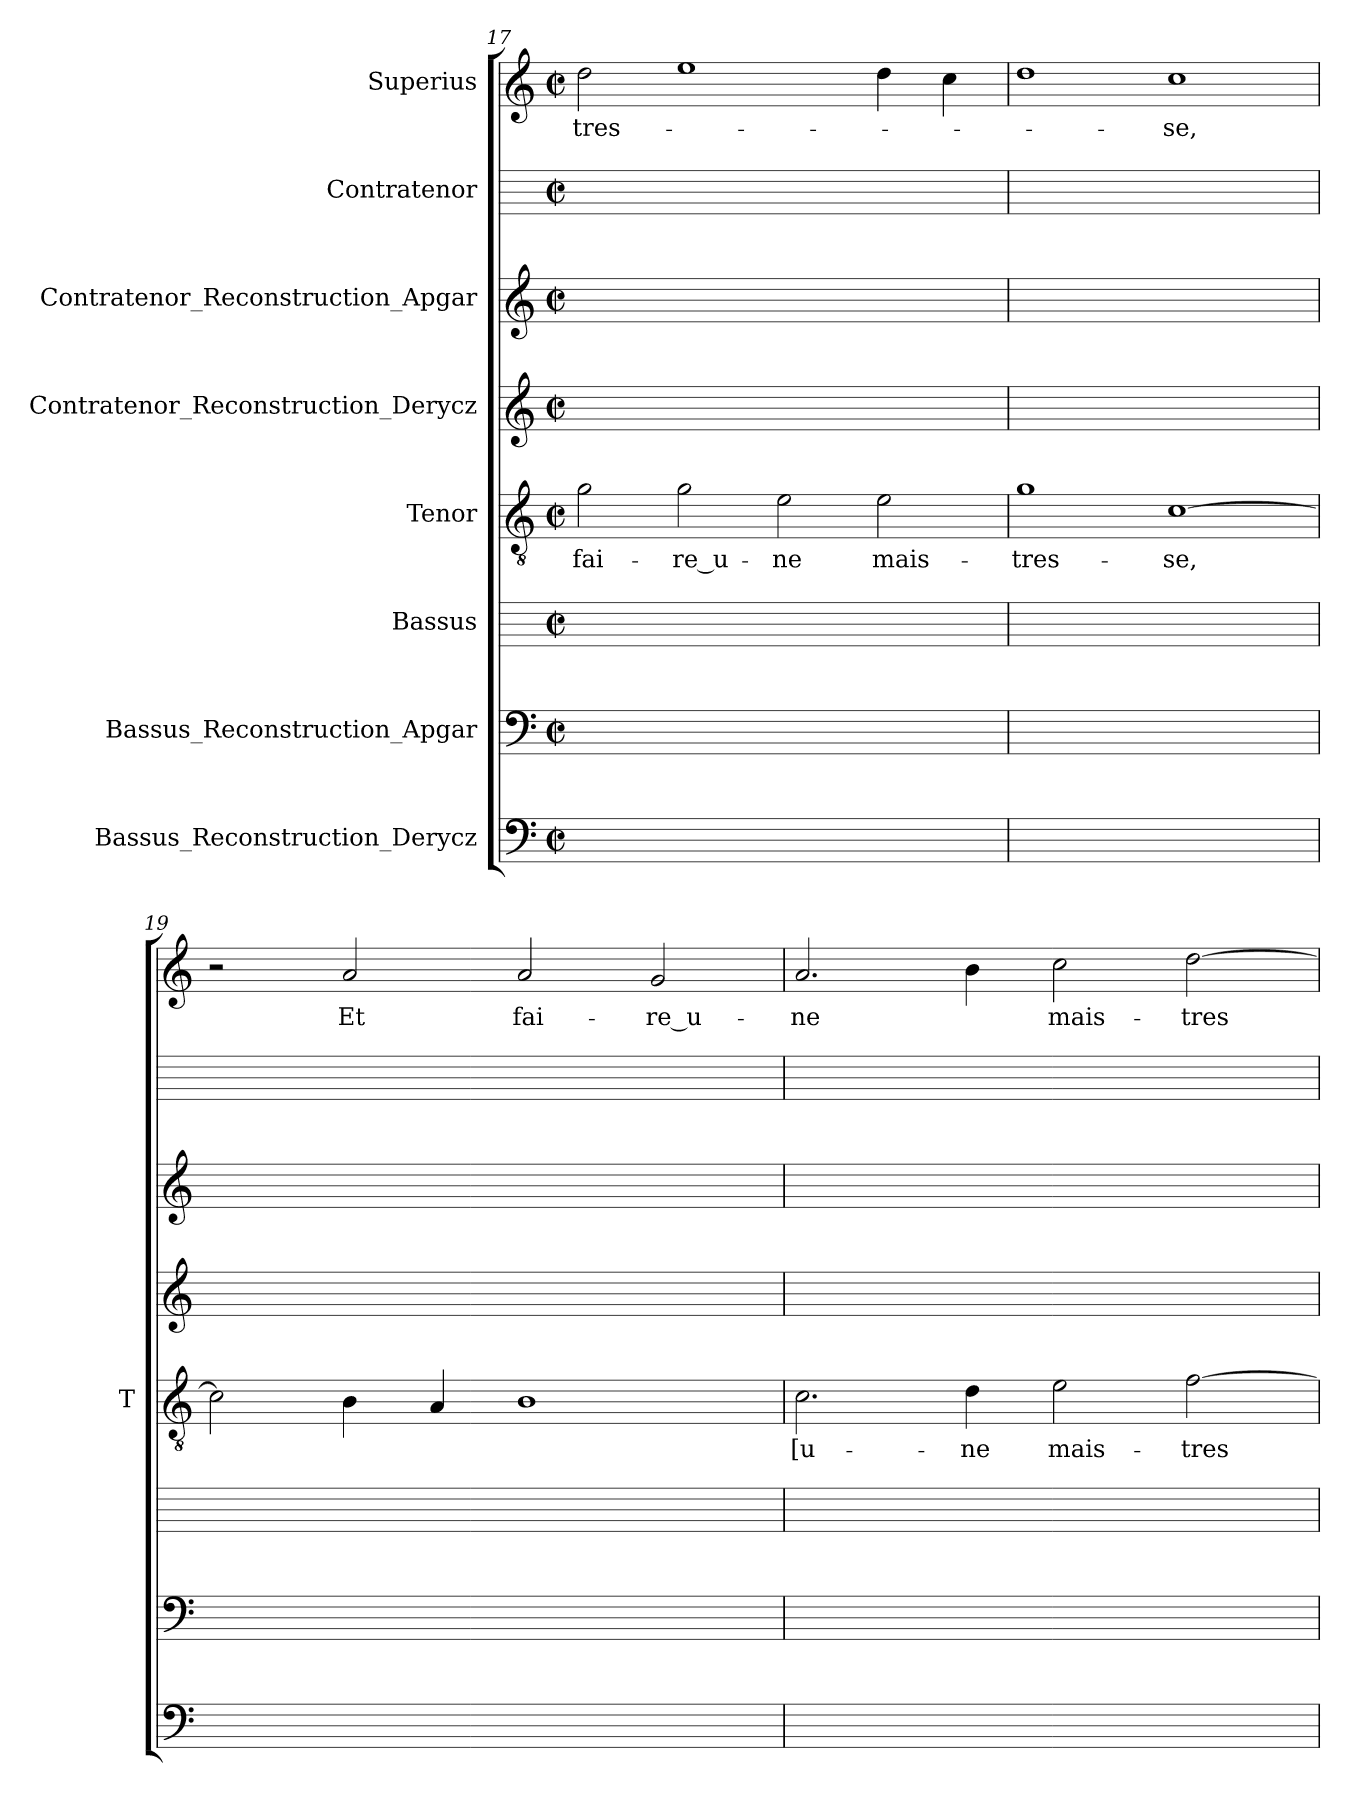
**kern	**kern	**kern	**kern	**text	**kern	**kern	**kern	**kern	**text
*part8	*part7	*part6	*part5	*part5	*part4	*part3	*part2	*part1	*part1
*staff8	*staff7	*staff6	*staff5	*staff5	*staff4	*staff3	*staff2	*staff1	*staff1
*I"Bassus_Reconstruction_Derycz	*I"Bassus_Reconstruction_Apgar	*I"Bassus	*I"Tenor	*	*I"Contratenor_Reconstruction_Derycz	*I"Contratenor_Reconstruction_Apgar	*I"Contratenor	*I"Superius	*
*	*	*	*I'T	*	*	*	*	*	*
*clefF4	*clefF4	*	*clefGv2	*	*clefG2	*clefG2	*	*clefG2	*
*k[]	*k[]	*	*k[]	*	*k[]	*k[]	*	*k[]	*
*C:	*C:	*	*C:	*	*C:	*C:	*	*C:	*
*M2/2	*M2/2	*M2/2	*M2/2	*	*M2/2	*M2/2	*M2/2	*M2/2	*
*met(c|)	*met(c|)	*met(c|)	*met(c|)	*	*met(c|)	*met(c|)	*met(c|)	*met(c|)	*
=17	=17	=17	=17	=17	=17	=17	=17	=17	=17
0ryy	0ryy	0ryy	2g	fai-	0ryy	0ryy	0ryy	2dd	tres-
.	.	.	2g	re_u-	.	.	.	1ee	.
.	.	.	2e	-ne	.	.	.	.	.
.	.	.	2e	mais-	.	.	.	4dd	.
.	.	.	.	.	.	.	.	4cc	.
=18	=18	=18	=18	=18	=18	=18	=18	=18	=18
0ryy	0ryy	0ryy	1g	tres-	0ryy	0ryy	0ryy	1dd	.
.	.	.	[1c	-se,	.	.	.	1cc	-se,
=19	=19	=19	=19	=19	=19	=19	=19	=19	=19
0ryy	0ryy	0ryy	2c]	.	0ryy	0ryy	0ryy	2r	.
.	.	.	4B	.	.	.	.	2a	-Et
.	.	.	4A	.	.	.	.	.	.
.	.	.	1B	.	.	.	.	2a	fai-
.	.	.	.	.	.	.	.	2g	re_u-
=20	=20	=20	=20	=20	=20	=20	=20	=20	=20
0ryy	0ryy	0ryy	2.c	[u-	0ryy	0ryy	0ryy	2.a	-ne
.	.	.	4d	-ne	.	.	.	4b	.
.	.	.	2e	mais-	.	.	.	2cc	mais-
.	.	.	[2f	tres-	.	.	.	[2dd	tres-
=	=	=	=	=	=	=	=	=	=
*-	*-	*-	*-	*-	*-	*-	*-	*-	*-
